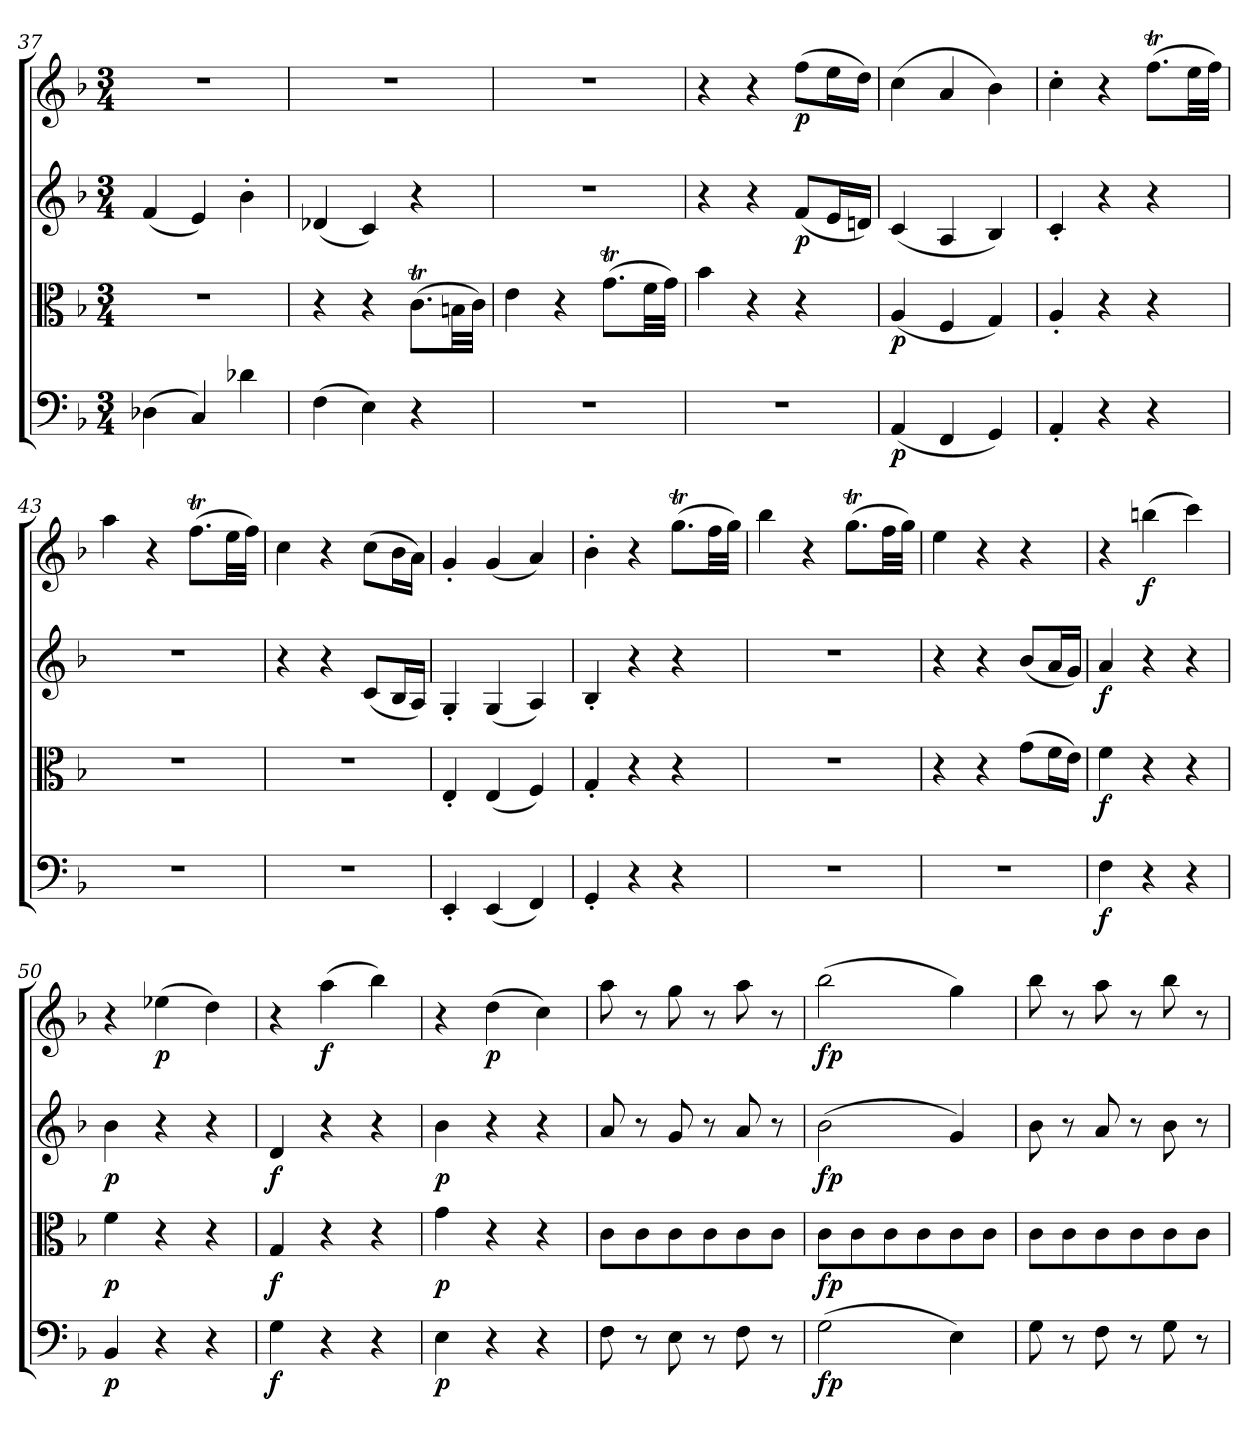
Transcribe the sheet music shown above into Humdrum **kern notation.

**kern	**dynam	**kern	**dynam	**kern	**dynam	**kern	**dynam
*part4	*part4	*part3	*part3	*part2	*part2	*part1	*part1
*staff4	*staff4	*staff3	*staff3	*staff2	*staff2	*staff1	*staff1
*clefF4	*	*clefC3	*	*clefG2	*	*clefG2	*
*k[b-]	*	*k[b-]	*	*k[b-]	*	*k[b-]	*
*F:	*	*F:	*	*F:	*	*F:	*
*M3/4	*	*M3/4	*	*M3/4	*	*M3/4	*
=37	=37	=37	=37	=37	=37	=37	=37
(4D-X\	.	2.r	.	(4f/	.	2.r	.
4C/)	.	.	.	4e/)	.	.	.
4d-X\	.	.	.	4b-'\	.	.	.
=38	=38	=38	=38	=38	=38	=38	=38
(4F\	.	4r	.	(4d-X/	.	2.r	.
4E\)	.	4r	.	4c/)	.	.	.
4r	.	(8.cT\L	.	4r	.	.	.
.	.	32Bn\LL	.	.	.	.	.
.	.	32c\JJJ)	.	.	.	.	.
=39	=39	=39	=39	=39	=39	=39	=39
2.r	.	4e\	.	2.r	.	2.r	.
.	.	4r	.	.	.	.	.
.	.	(8.gT\L	.	.	.	.	.
.	.	32f\LL	.	.	.	.	.
.	.	32g\JJJ)	.	.	.	.	.
=40	=40	=40	=40	=40	=40	=40	=40
2.r	.	4b-\	.	4r	.	4r	.
.	.	4r	.	4r	.	4r	.
.	.	4r	.	(8f/L	p	(8ff\L	p
.	.	.	.	16e/L	.	16ee\L	.
.	.	.	.	16dn/JJ)	.	16dd\JJ)	.
=41	=41	=41	=41	=41	=41	=41	=41
(4AA/	p	(4A/	p	(4c/	.	(4cc\	.
4FF/	.	4F/	.	4A/	.	4a/	.
4GG/)	.	4G/)	.	4B-/)	.	4b-\)	.
=42	=42	=42	=42	=42	=42	=42	=42
4AA'/	.	4A'/	.	4c'/	.	4cc'\	.
4r	.	4r	.	4r	.	4r	.
4r	.	4r	.	4r	.	(8.ffT\L	.
.	.	.	.	.	.	32ee\LL	.
.	.	.	.	.	.	32ff\JJJ)	.
=43	=43	=43	=43	=43	=43	=43	=43
2.r	.	2.r	.	2.r	.	4aa\	.
.	.	.	.	.	.	4r	.
.	.	.	.	.	.	(8.ffT\L	.
.	.	.	.	.	.	32ee\LL	.
.	.	.	.	.	.	32ff\JJJ)	.
=44	=44	=44	=44	=44	=44	=44	=44
2.r	.	2.r	.	4r	.	4cc\	.
.	.	.	.	4r	.	4r	.
.	.	.	.	(8c/L	.	(8cc\L	.
.	.	.	.	16B-/L	.	16b-\L	.
.	.	.	.	16A/JJ)	.	16a\JJ)	.
=45	=45	=45	=45	=45	=45	=45	=45
4EE'/	.	4E'/	.	4G'/	.	4g'/	.
(4EE/	.	(4E/	.	(4G/	.	(4g/	.
4FF/)	.	4F/)	.	4A/)	.	4a/)	.
=46	=46	=46	=46	=46	=46	=46	=46
4GG'/	.	4G'/	.	4B-'/	.	4b-'\	.
4r	.	4r	.	4r	.	4r	.
4r	.	4r	.	4r	.	(8.ggT\L	.
.	.	.	.	.	.	32ff\LL	.
.	.	.	.	.	.	32gg\JJJ)	.
=47	=47	=47	=47	=47	=47	=47	=47
2.r	.	2.r	.	2.r	.	4bb-\	.
.	.	.	.	.	.	4r	.
.	.	.	.	.	.	(8.ggT\L	.
.	.	.	.	.	.	32ff\LL	.
.	.	.	.	.	.	32gg\JJJ)	.
=48	=48	=48	=48	=48	=48	=48	=48
2.r	.	4r	.	4r	.	4ee\	.
.	.	4r	.	4r	.	4r	.
.	.	(8g\L	.	(8b-/L	.	4r	.
.	.	16f\L	.	16a/L	.	.	.
.	.	16e\JJ)	.	16g/JJ)	.	.	.
=49	=49	=49	=49	=49	=49	=49	=49
4F\	f	4f\	f	4a/	f	4r	.
4r	.	4r	.	4r	.	(4bbn\	f
4r	.	4r	.	4r	.	4ccc\)	.
=50	=50	=50	=50	=50	=50	=50	=50
4BB-/	p	4f\	p	4b-\	p	4r	.
4r	.	4r	.	4r	.	(4ee-X\	p
4r	.	4r	.	4r	.	4dd\)	.
=51	=51	=51	=51	=51	=51	=51	=51
4G\	f	4G/	f	4d/	f	4r	.
4r	.	4r	.	4r	.	(4aa\	f
4r	.	4r	.	4r	.	4bb-\)	.
=52	=52	=52	=52	=52	=52	=52	=52
4E\	p	4g\	p	4b-\	p	4r	.
4r	.	4r	.	4r	.	(4dd\	p
4r	.	4r	.	4r	.	4cc\)	.
=53	=53	=53	=53	=53	=53	=53	=53
8F\	.	8c\L	.	8a/	.	8aa\	.
8r	.	8c\	.	8r	.	8r	.
8E\	.	8c\	.	8g/	.	8gg\	.
8r	.	8c\	.	8r	.	8r	.
8F\	.	8c\	.	8a/	.	8aa\	.
8r	.	8c\J	.	8r	.	8r	.
=54	=54	=54	=54	=54	=54	=54	=54
(2G\	fp	8c\L	fp	(2b-\	fp	(2bb-\	fp
.	.	8c\	.	.	.	.	.
.	.	8c\	.	.	.	.	.
.	.	8c\	.	.	.	.	.
4E\)	.	8c\	.	4g/)	.	4gg\)	.
.	.	8c\J	.	.	.	.	.
=55	=55	=55	=55	=55	=55	=55	=55
8G\	.	8c\L	.	8b-\	.	8bb-\	.
8r	.	8c\	.	8r	.	8r	.
8F\	.	8c\	.	8a/	.	8aa\	.
8r	.	8c\	.	8r	.	8r	.
8G\	.	8c\	.	8b-\	.	8bb-\	.
8r	.	8c\J	.	8r	.	8r	.
=	=	=	=	=	=	=	=
*-	*-	*-	*-	*-	*-	*-	*-
